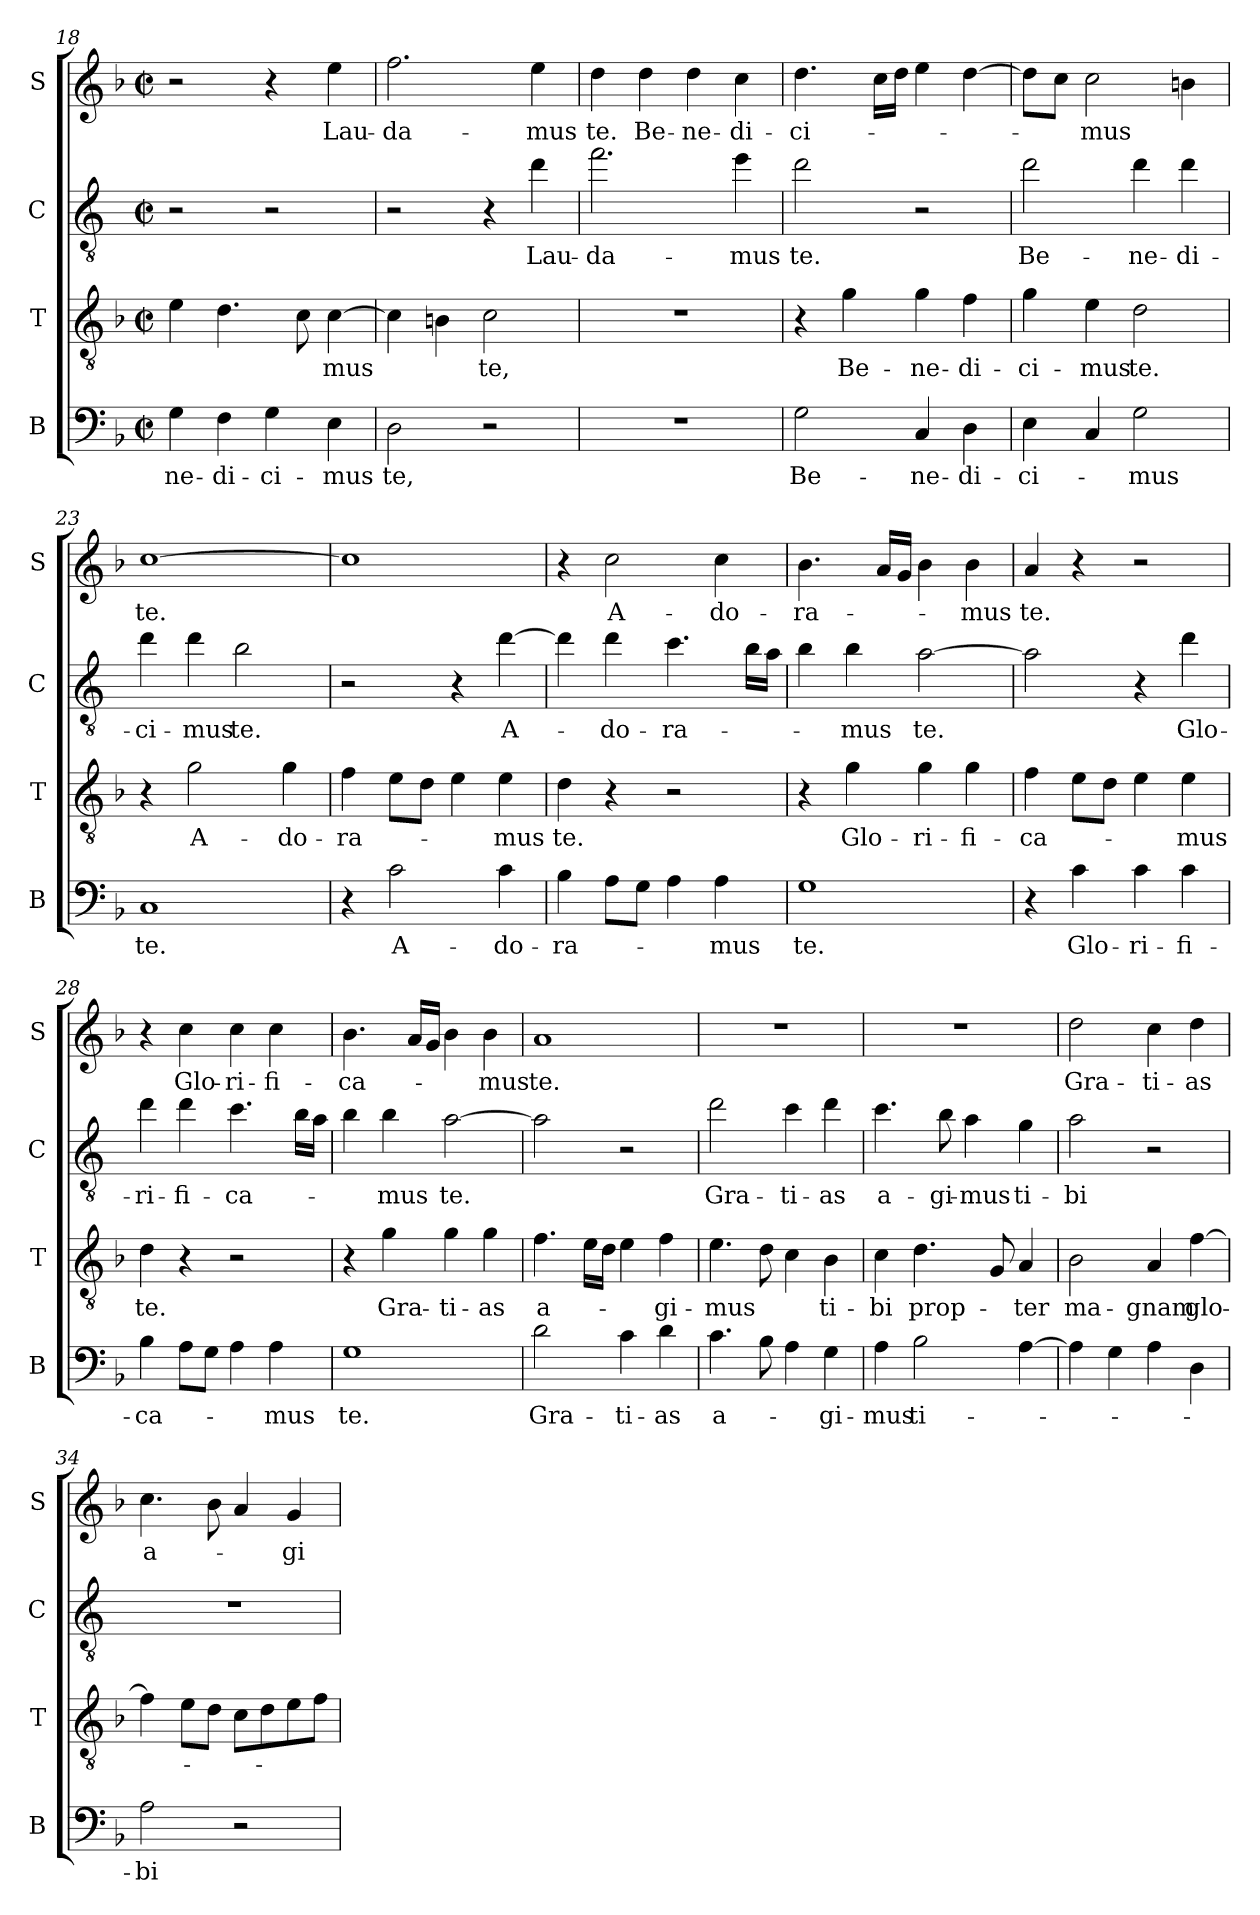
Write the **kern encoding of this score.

**kern	**text	**kern	**text	**kern	**text	**kern	**text
*part4	*part4	*part3	*part3	*part2	*part2	*part1	*part1
*staff4	*staff4	*staff3	*staff3	*staff2	*staff2	*staff1	*staff1
*I"B	*	*I"T	*	*I"C	*	*I"S	*
*I'B	*	*I'T	*	*I'C	*	*I'S	*
!!LO:LB:g=z
*clefF4	*	*clefGv2	*	*clefGv2	*	*clefG2	*
*	*	*	*	*ITrd4c7	*	*	*
*k[b-]	*	*k[b-]	*	*k[b-]	*	*k[b-]	*
*M2/2	*	*M2/2	*	*M2/2	*	*M2/2	*
*met(c|)	*	*met(c|)	*	*met(c|)	*	*met(c|)	*
=18	=18	=18	=18	=18	=18	=18	=18
!	!LO:LY:b	!	!	!	!	!	!
4G\	-ne-	4e\	.	2r	.	2r	.
!	!LO:LY:b	!	!	!	!	!	!
4F\	-di-	4.d\	.	.	.	.	.
!	!LO:LY:b	!	!	!	!	!	!
4G\	-ci-	.	.	2r	.	4r	.
.	.	8c\	.	.	.	.	.
!	!LO:LY:b	!	!LO:LY:b	!	!	!	!LO:LY:b
4E\	-mus	[4c\	-mus	.	.	4ee\	Lau-
=19	=19	=19	=19	=19	=19	=19	=19
!	!LO:LY:b	!	!	!	!	!	!LO:LY:b
2D\	te,	4c\]	.	2r	.	2.ff\	-da-
.	.	4Bn\	.	.	.	.	.
!	!	!	!LO:LY:b	!	!	!	!
2r	.	2c\	te,	4r	.	.	.
!	!	!	!	!	!LO:LY:b	!	!LO:LY:b
.	.	.	.	4g\	Lau-	4ee\	-mus
=20	=20	=20	=20	=20	=20	=20	=20
!	!	!	!	!	!LO:LY:b	!	!LO:LY:b
1r	.	1r	.	2.b-\	-da-	4dd\	te.
!	!	!	!	!	!	!	!LO:LY:b
.	.	.	.	.	.	4dd\	Be-
!	!	!	!	!	!	!	!LO:LY:b
.	.	.	.	.	.	4dd\	-ne-
!	!	!	!	!	!LO:LY:b	!	!LO:LY:b
.	.	.	.	4a\	-mus	4cc\	-di-
=21	=21	=21	=21	=21	=21	=21	=21
!	!LO:LY:b	!	!	!	!LO:LY:b	!	!LO:LY:b
2G\	Be-	4r	.	2g\	te.	4.dd\	-ci-
!	!	!	!LO:LY:b	!	!	!	!
.	.	4g\	Be-	.	.	.	.
.	.	.	.	.	.	16cc\LL	.
.	.	.	.	.	.	16dd\JJ	.
!	!LO:LY:b	!	!LO:LY:b	!	!	!	!
4C/	-ne-	4g\	-ne-	2r	.	4ee\	.
!	!LO:LY:b	!	!LO:LY:b	!	!	!	!
4D\	-di-	4f\	-di-	.	.	[4dd\	.
=22	=22	=22	=22	=22	=22	=22	=22
!	!LO:LY:b	!	!LO:LY:b	!	!LO:LY:b	!	!
4E\	-ci-	4g\	-ci-	2g\	Be-	8dd\L]	.
.	.	.	.	.	.	8cc\J	.
!	!	!	!LO:LY:b	!	!	!	!LO:LY:b
4C/	.	4e\	-mus	.	.	2cc\	-mus
!	!LO:LY:b	!	!LO:LY:b	!	!LO:LY:b	!	!
2G\	-mus	2d\	te.	4g\	-ne-	.	.
!	!	!	!	!	!LO:LY:b	!	!
.	.	.	.	4g\	-di-	4bn\	.
!!LO:LB:g=z
=23	=23	=23	=23	=23	=23	=23	=23
!	!LO:LY:b	!	!	!	!LO:LY:b	!	!LO:LY:b
1C	te.	4r	.	4g\	-ci-	[1cc	te.
!	!	!	!LO:LY:b	!	!LO:LY:b	!	!
.	.	2g\	A-	4g\	-mus	.	.
!	!	!	!	!	!LO:LY:b	!	!
.	.	.	.	2e\	te.	.	.
!	!	!	!LO:LY:b	!	!	!	!
.	.	4g\	-do-	.	.	.	.
=24	=24	=24	=24	=24	=24	=24	=24
!	!	!	!LO:LY:b	!	!	!	!
4r	.	4f\	-ra-	2r	.	1cc]	.
!	!LO:LY:b	!	!	!	!	!	!
2c\	A-	8e\L	.	.	.	.	.
.	.	8d\J	.	.	.	.	.
.	.	4e\	.	4r	.	.	.
!	!LO:LY:b	!	!LO:LY:b	!	!LO:LY:b	!	!
4c\	-do-	4e\	-mus	[4g\	A-	.	.
=25	=25	=25	=25	=25	=25	=25	=25
!	!LO:LY:b	!	!LO:LY:b	!	!	!	!
4B-\	-ra-	4d\	te.	4g\]	.	4r	.
!	!	!	!	!	!LO:LY:b	!	!LO:LY:b
8A\L	.	4r	.	4g\	-do-	2cc\	A-
8G\J	.	.	.	.	.	.	.
!	!	!	!	!	!LO:LY:b	!	!
4A\	.	2r	.	4.f\	-ra-	.	.
!	!LO:LY:b	!	!	!	!	!	!LO:LY:b
4A\	-mus	.	.	.	.	4cc\	-do-
.	.	.	.	16e\LL	.	.	.
.	.	.	.	16d\JJ	.	.	.
=26	=26	=26	=26	=26	=26	=26	=26
!	!LO:LY:b	!	!	!	!	!	!LO:LY:b
1G	te.	4r	.	4e\	.	4.b-\	-ra-
!	!	!	!LO:LY:b	!	!LO:LY:b	!	!
.	.	4g\	Glo-	4e\	-mus	.	.
.	.	.	.	.	.	16a/LL	.
.	.	.	.	.	.	16g/JJ	.
!	!	!	!LO:LY:b	!	!LO:LY:b	!	!
.	.	4g\	-ri-	[2d\	te.	4b-\	.
!	!	!	!LO:LY:b	!	!	!	!LO:LY:b
.	.	4g\	-fi-	.	.	4b-\	-mus
=27	=27	=27	=27	=27	=27	=27	=27
!	!	!	!LO:LY:b	!	!	!	!LO:LY:b
4r	.	4f\	-ca-	2d\]	.	4a/	te.
!	!LO:LY:b	!	!	!	!	!	!
4c\	Glo-	8e\L	.	.	.	4r	.
.	.	8d\J	.	.	.	.	.
!	!LO:LY:b	!	!	!	!	!	!
4c\	-ri-	4e\	.	4r	.	2r	.
!	!LO:LY:b	!	!LO:LY:b	!	!LO:LY:b	!	!
4c\	-fi-	4e\	-mus	4g\	Glo-	.	.
!!LO:PB:g=z
=28	=28	=28	=28	=28	=28	=28	=28
!	!LO:LY:b	!	!LO:LY:b	!	!LO:LY:b	!	!
4B-\	-ca-	4d\	te.	4g\	-ri-	4r	.
!	!	!	!	!	!LO:LY:b	!	!LO:LY:b
8A\L	.	4r	.	4g\	-fi-	4cc\	Glo-
8G\J	.	.	.	.	.	.	.
!	!	!	!	!	!LO:LY:b	!	!LO:LY:b
4A\	.	2r	.	4.f\	-ca-	4cc\	-ri-
!	!LO:LY:b	!	!	!	!	!	!LO:LY:b
4A\	-mus	.	.	.	.	4cc\	-fi-
.	.	.	.	16e\LL	.	.	.
.	.	.	.	16d\JJ	.	.	.
=29	=29	=29	=29	=29	=29	=29	=29
!	!LO:LY:b	!	!	!	!	!	!LO:LY:b
1G	te.	4r	.	4e\	.	4.b-\	-ca-
!	!	!	!LO:LY:b	!	!LO:LY:b	!	!
.	.	4g\	Gra-	4e\	-mus	.	.
.	.	.	.	.	.	16a/LL	.
.	.	.	.	.	.	16g/JJ	.
!	!	!	!LO:LY:b	!	!LO:LY:b	!	!
.	.	4g\	-ti-	[2d\	te.	4b-\	.
!	!	!	!LO:LY:b	!	!	!	!LO:LY:b
.	.	4g\	-as	.	.	4b-\	-mus
=30	=30	=30	=30	=30	=30	=30	=30
!	!LO:LY:b	!	!LO:LY:b	!	!	!	!LO:LY:b
2d\	Gra-	4.f\	a-	2d\]	.	1a	te.
.	.	16e\LL	.	.	.	.	.
.	.	16d\JJ	.	.	.	.	.
!	!LO:LY:b	!	!	!	!	!	!
4c\	-ti-	4e\	.	2r	.	.	.
!	!LO:LY:b	!	!LO:LY:b	!	!	!	!
4d\	-as	4f\	-gi-	.	.	.	.
=31	=31	=31	=31	=31	=31	=31	=31
!	!LO:LY:b	!	!LO:LY:b	!	!LO:LY:b	!	!
4.c\	a-	4.e\	-mus	2g\	Gra-	1r	.
8B-\	.	8d\	.	.	.	.	.
!	!	!	!	!	!LO:LY:b	!	!
4A\	.	4c\	.	4f\	-ti-	.	.
!	!LO:LY:b	!	!LO:LY:b	!	!LO:LY:b	!	!
4G\	-gi-	4B-\	ti-	4g\	-as	.	.
=32	=32	=32	=32	=32	=32	=32	=32
!	!LO:LY:b	!	!LO:LY:b	!	!LO:LY:b	!	!
4A\	-mus	4c\	-bi	4.f\	a-	1r	.
!	!LO:LY:b	!	!LO:LY:b	!	!	!	!
2B-\	ti-	4.d\	prop-	.	.	.	.
!	!	!	!	!	!LO:LY:b	!	!
.	.	.	.	8e\	-gi-	.	.
!	!	!	!	!	!LO:LY:b	!	!
.	.	.	.	4d\	-mus	.	.
.	.	8G/	.	.	.	.	.
!	!	!	!LO:LY:b	!	!LO:LY:b	!	!
[4A\	.	4A/	-ter	4c\	ti-	.	.
!!LO:LB:g=z
=33	=33	=33	=33	=33	=33	=33	=33
!	!	!	!LO:LY:b	!	!LO:LY:b	!	!LO:LY:b
4A\]	.	2B-\	ma-	2d\	-bi	2dd\	Gra-
4G\	.	.	.	.	.	.	.
!	!	!	!LO:LY:b	!	!	!	!LO:LY:b
4A\	.	4A/	-gnam	2r	.	4cc\	-ti-
!	!	!	!LO:LY:b	!	!	!	!LO:LY:b
4D\	.	[4f\	glo-	.	.	4dd\	-as
=34	=34	=34	=34	=34	=34	=34	=34
!	!LO:LY:b	!	!	!	!	!	!LO:LY:b
2A\	-bi	4f\]	.	1r	.	4.cc\	a-
.	.	8e\L	.	.	.	.	.
.	.	8d\J	.	.	.	8b-\	.
2r	.	8c\L	.	.	.	4a/	.
.	.	8d\	.	.	.	.	.
!	!	!	!	!	!	!	!LO:LY:b
.	.	8e\	.	.	.	4g/	-gi-
.	.	8f\J	.	.	.	.	.
=	=	=	=	=	=	=	=
*-	*-	*-	*-	*-	*-	*-	*-
